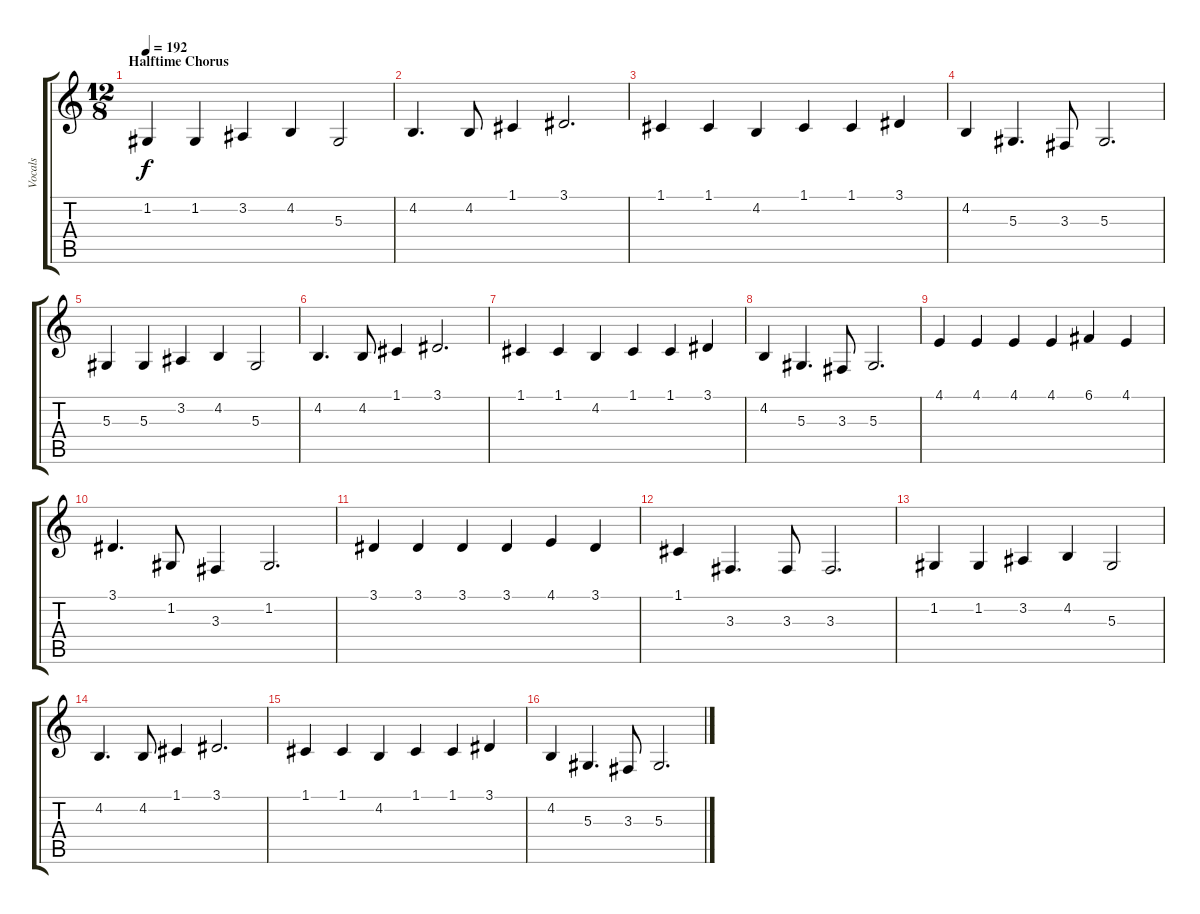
\track ("Vocals" "Vocals") {instrument lead6voice}
\staff {score tabs}
\tuning (C4 G3 Eb3 Bb2 F2 C2) {hide}
\ts (12 8)
\section ("" "Halftime Chorus")
\tempo 192
\clef g2
\ks c
1.2.4{dy f} 1.2.4 3.2.4 4.2.4 5.3.2 |
4.2.4{d} 4.2.8 1.1.4 3.1.2{d} |
1.1.4 1.1.4 4.2.4 1.1.4 1.1.4 3.1.4 |
4.2.4 5.3.4{d} 3.3.8 5.3.2{d} |
5.3.4 5.3.4 3.2.4 4.2.4 5.3.2 |
4.2.4{d} 4.2.8 1.1.4 3.1.2{d} |
1.1.4 1.1.4 4.2.4 1.1.4 1.1.4 3.1.4 |
4.2.4 5.3.4{d} 3.3.8 5.3.2{d} |
4.1.4 4.1.4 4.1.4 4.1.4 6.1.4 4.1.4 |
3.1.4{d} 1.2.8 3.3.4 1.2.2{d} |
3.1.4 3.1.4 3.1.4 3.1.4 4.1.4 3.1.4 |
1.1.4 3.3.4{d} 3.3.8 3.3.2{d} |
1.2.4 1.2.4 3.2.4 4.2.4 5.3.2 |
4.2.4{d} 4.2.8 1.1.4 3.1.2{d} |
1.1.4 1.1.4 4.2.4 1.1.4 1.1.4 3.1.4 |
4.2.4 5.3.4{d} 3.3.8 5.3.2{d}
